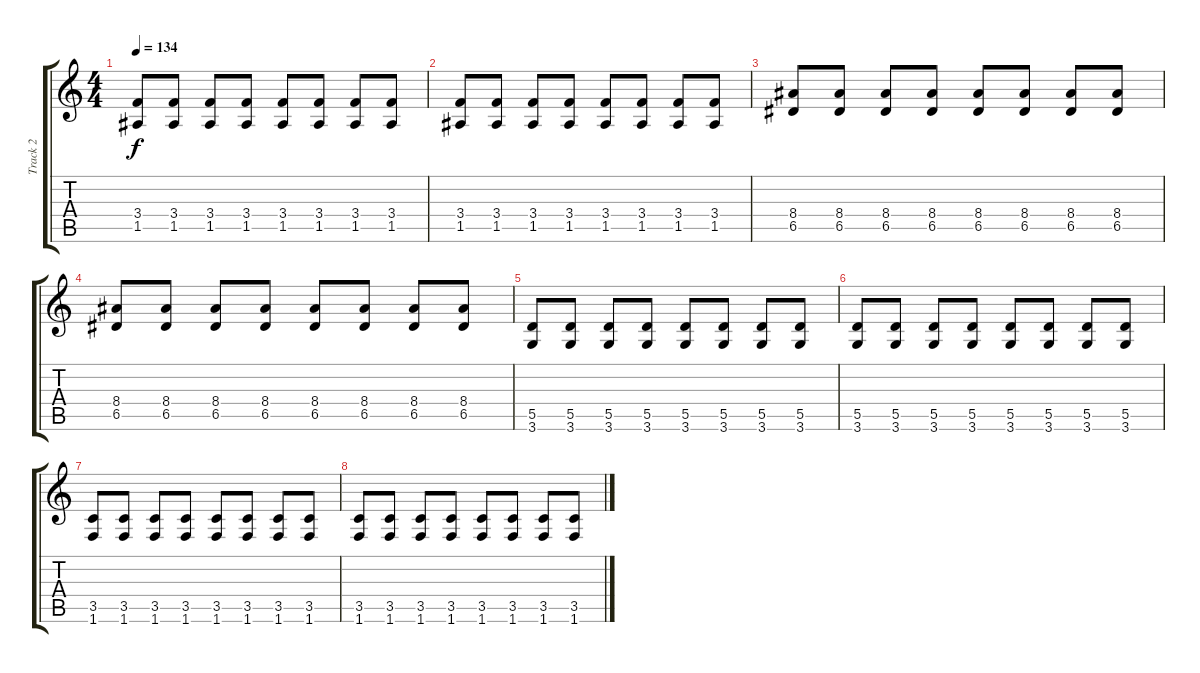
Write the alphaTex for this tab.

\track ("Track 2" "Track 2") {instrument distortionguitar}
\staff {score tabs}
\tuning (E4 B3 G3 D3 A2 E2) {hide}
\ts (4 4)
\tempo 134
\clef g2
\ks c
(3.4 1.5).8{dy f} (3.4 1.5).8 (3.4 1.5).8 (3.4 1.5).8 (3.4 1.5).8 (3.4 1.5).8 (3.4 1.5).8 (3.4 1.5).8 |
(3.4 1.5).8 (3.4 1.5).8 (3.4 1.5).8 (3.4 1.5).8 (3.4 1.5).8 (3.4 1.5).8 (3.4 1.5).8 (3.4 1.5).8 |
(8.4 6.5).8 (8.4 6.5).8 (8.4 6.5).8 (8.4 6.5).8 (8.4 6.5).8 (8.4 6.5).8 (8.4 6.5).8 (8.4 6.5).8 |
(8.4 6.5).8 (8.4 6.5).8 (8.4 6.5).8 (8.4 6.5).8 (8.4 6.5).8 (8.4 6.5).8 (8.4 6.5).8 (8.4 6.5).8 |
(5.5 3.6).8 (5.5 3.6).8 (5.5 3.6).8 (5.5 3.6).8 (5.5 3.6).8 (5.5 3.6).8 (5.5 3.6).8 (5.5 3.6).8 |
(5.5 3.6).8 (5.5 3.6).8 (5.5 3.6).8 (5.5 3.6).8 (5.5 3.6).8 (5.5 3.6).8 (5.5 3.6).8 (5.5 3.6).8 |
(3.5 1.6).8 (3.5 1.6).8 (3.5 1.6).8 (3.5 1.6).8 (3.5 1.6).8 (3.5 1.6).8 (3.5 1.6).8 (3.5 1.6).8 |
(3.5 1.6).8 (3.5 1.6).8 (3.5 1.6).8 (3.5 1.6).8 (3.5 1.6).8 (3.5 1.6).8 (3.5 1.6).8 (3.5 1.6).8
